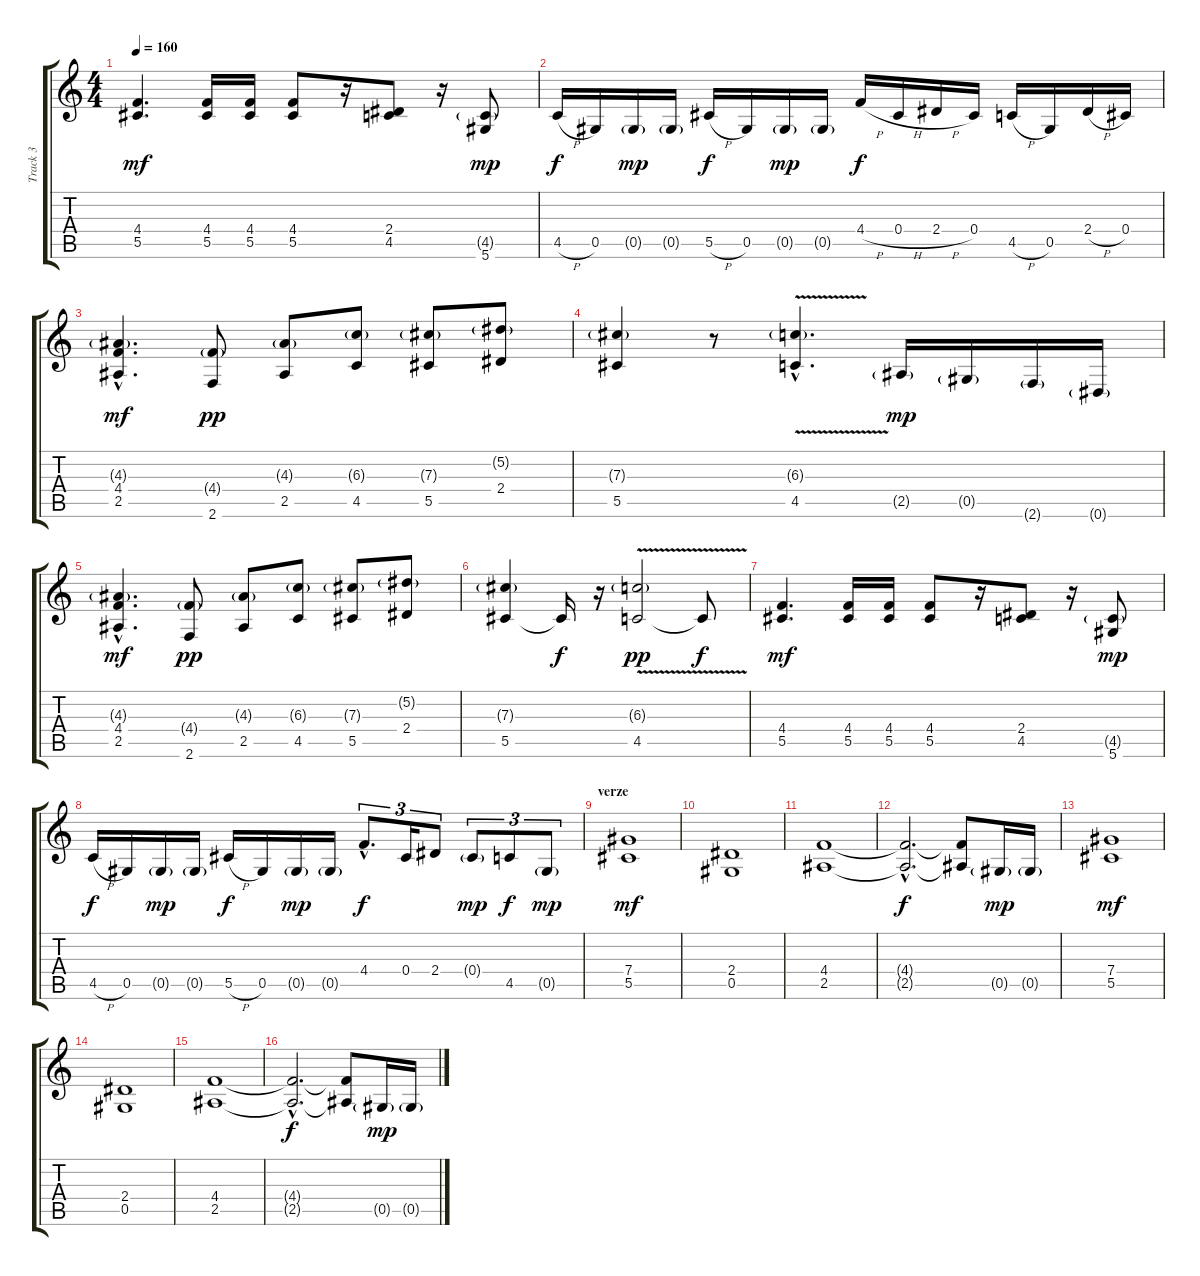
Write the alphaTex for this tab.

\track ("Track 3" "Track 3") {instrument distortionguitar}
\staff {score tabs}
\tuning (Eb4 Bb3 Gb3 Db3 Ab2 Eb2) {hide}
\ts (4 4)
\tempo 160
\clef g2
\ks c
(4.4 5.5).4{d dy mf} (4.4 5.5).16 (4.4 5.5).16 (4.4 5.5).8 r.16 (2.4 4.5).8 r.16 (4.5{g} 5.6).8{dy mp} |
4.5{h}.16{dy f} 0.5.16 0.5{g}.16{dy mp} 0.5{g}.16 5.5{h}.16{dy f} 0.5.16 0.5{g}.16{dy mp} 0.5{g}.16 4.4{h}.16{dy f} 0.4{h}.16 2.4{h}.16 0.4.16 4.5{h}.16 0.5.16 2.4{h}.16 0.4.16 |
(4.3{g hac} 4.4 2.5).4{d dy mf} (4.4{g} 2.6).8{dy pp} (4.3{g} 2.5).8 (6.3{g} 4.5).8 (7.3{g} 5.5).8 (5.2{g} 2.4).8 |
(7.3{g} 5.5).4 r.8 (6.3{v g hac} 4.5{v hac}).4{d} 2.5{g}.16{dy mp} 0.5{g}.16 2.6{g}.16 0.6{g}.16 |
(4.3{g hac} 4.4 2.5).4{d dy mf} (4.4{g} 2.6).8{dy pp} (4.3{g} 2.5).8 (6.3{g} 4.5).8 (7.3{g} 5.5).8 (5.2{g} 2.4).8 |
(7.3{g} 5.5).4 5.5{t}.16{dy f} r.16 (6.3{v g} 4.5{v}).2{dy pp} 4.5{t}.8{dy f} |
(4.4 5.5).4{d dy mf} (4.4 5.5).16 (4.4 5.5).16 (4.4 5.5).8 r.16 (2.4 4.5).8 r.16 (4.5{g} 5.6).8{dy mp} |
4.5{h}.16{dy f} 0.5.16 0.5{g}.16{dy mp} 0.5{g}.16 5.5{h}.16{dy f} 0.5.16 0.5{g}.16{dy mp} 0.5{g}.16 4.4{hac}.8{d tu (3 2) dy f} 0.4.16{tu (3 2)} 2.4.8{tu (3 2)} 0.4{g}.8{tu (3 2) dy mp} 4.5.8{tu (3 2) dy f} 0.5{g}.8{tu (3 2) dy mp} |
\section ("" "verze")
(7.4 5.5).1{dy mf} |
(2.4 0.5).1 |
(4.4 2.5).1 |
(4.4{hac t} 2.5{hac t}).2{d dy f} (4.4{t} 2.5{t}).8 0.5{g}.16{dy mp} 0.5{g}.16 |
(7.4 5.5).1{dy mf} |
(2.4 0.5).1 |
(4.4 2.5).1 |
(4.4{hac t} 2.5{hac t}).2{d dy f} (4.4{t} 2.5{t}).8 0.5{g}.16{dy mp} 0.5{g}.16
